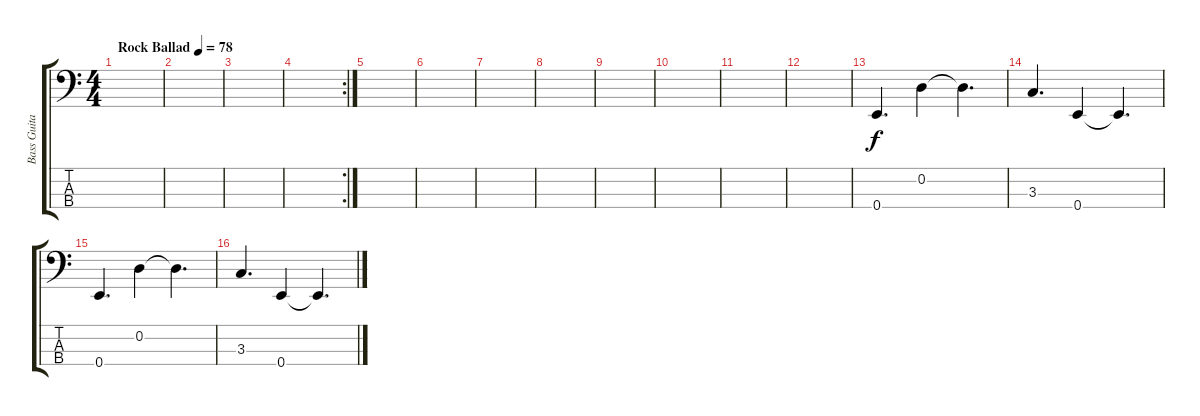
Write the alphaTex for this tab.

\track ("Bass Guitar" "Bass Guita") {instrument electricbasspick}
\staff {score tabs}
\tuning (G2 D2 A1 E1) {hide}
\ts (4 4)
\tempo (78 "Rock Ballad")
\clef f4
\ks c
|
|
|
\rc 2
|
|
|
|
|
|
|
|
|
0.4.4{d} 0.2.4 0.2{t}.4{d} |
3.3.4{d} 0.4.4 0.4{t}.4{d} |
0.4.4{d} 0.2.4 0.2{t}.4{d} |
3.3.4{d} 0.4.4 0.4{t}.4{d}
